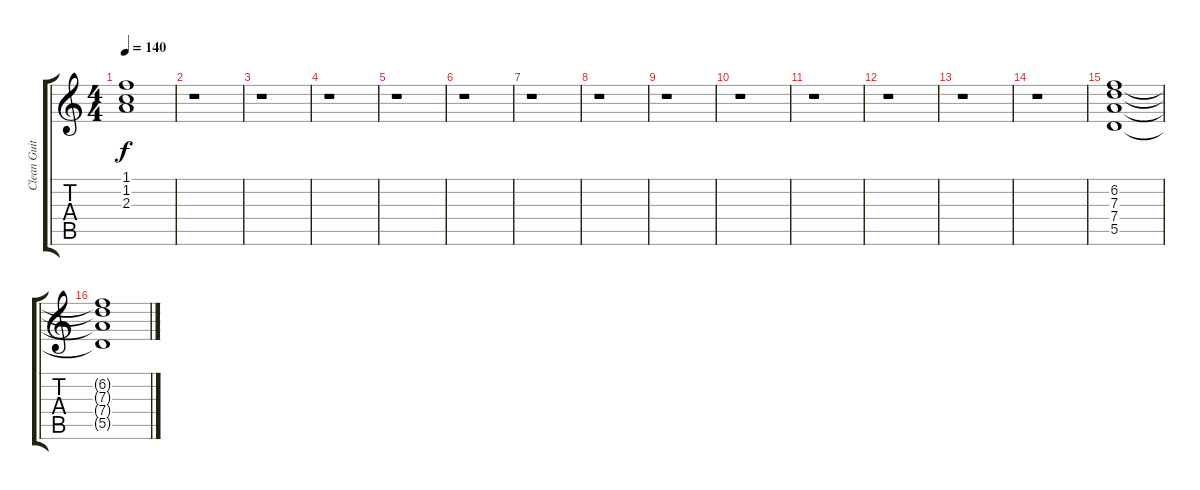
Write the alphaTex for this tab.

\track ("Clean Guitar" "Clean Guit") {instrument electricguitarclean}
\staff {score tabs}
\tuning (E4 B3 G3 D3 A2 E2) {hide}
\ts (4 4)
\tempo 140
\clef g2
\ks c
(1.1{t} 1.2{t} 2.3{t}).1{dy f} |
r.1 |
r.1 |
r.1 |
r.1 |
r.1 |
r.1 |
r.1 |
r.1 |
r.1 |
r.1 |
r.1 |
r.1 |
r.1 |
(6.2 7.3 7.4 5.5).1 |
(6.2{t} 7.3{t} 7.4{t} 5.5{t}).1
